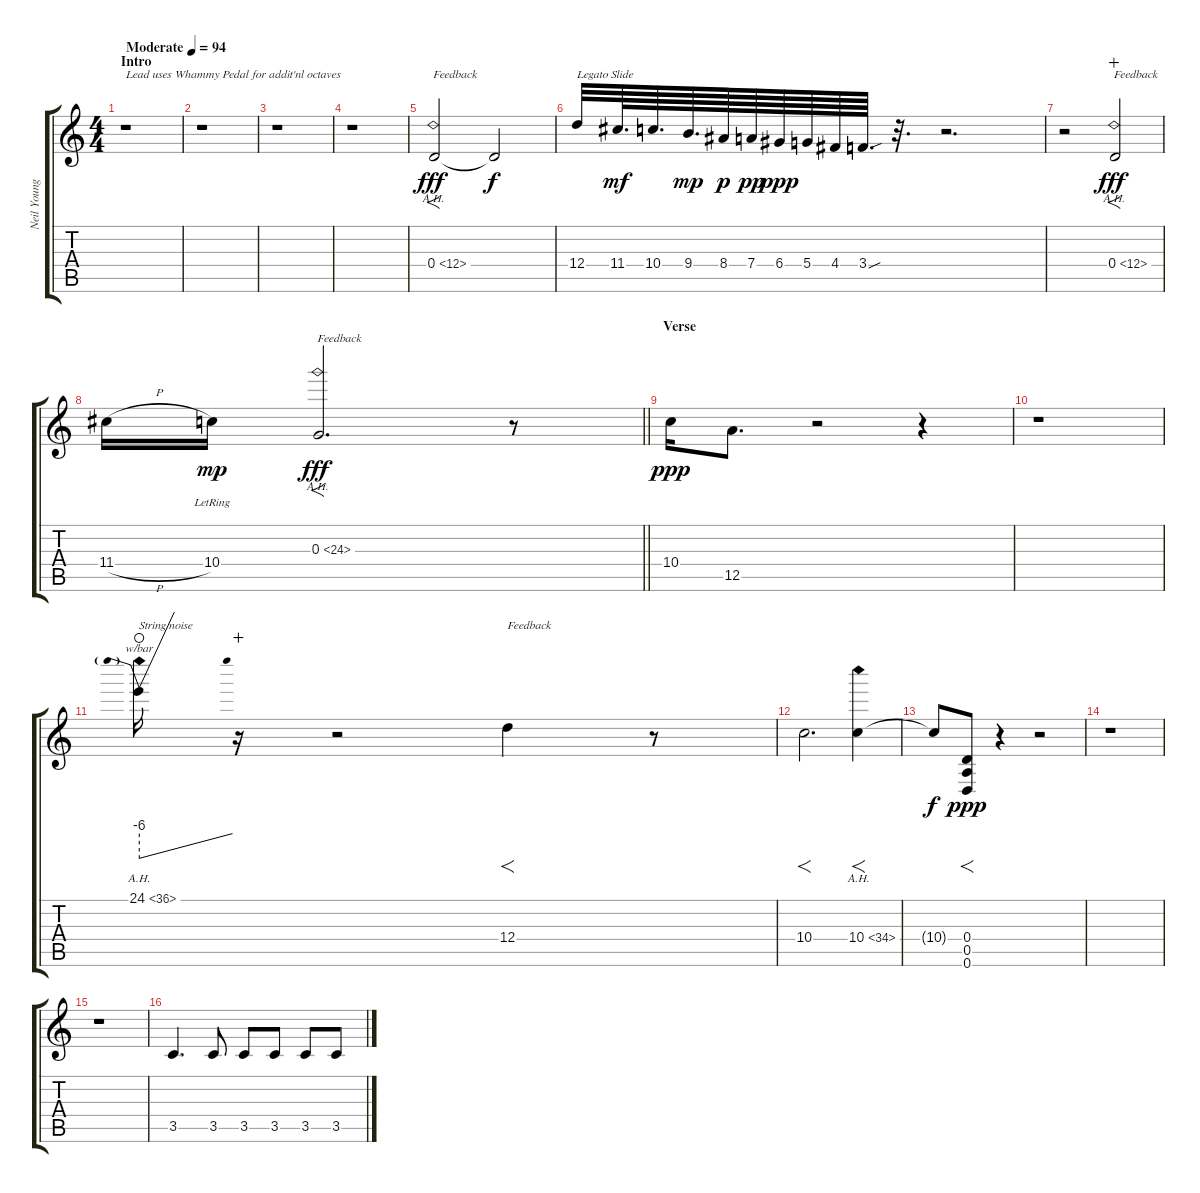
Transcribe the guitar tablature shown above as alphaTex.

\track ("Neil Young (Lead)" "Neil Young") {instrument overdrivenguitar}
\staff {score tabs}
\tuning (E4 B3 G3 D3 A2 D2) {hide}
\ts (4 4)
\section ("" "Intro")
\tempo (94 "Moderate")
\clef g2
\ks c
r.1{txt "Lead uses Whammy Pedal for addit'nl octaves" dy fff instrument overdrivenguitar} |
r.1 |
r.1 |
r.1 |
0.4{ah 12}.2{f txt "Feedback"} 0.4{t}.2{dy f} |
12.4.32{txt "Legato Slide"} 11.4.64{d dy mf} 10.4.64{d} 9.4.64{d dy mp} 8.4.64{dy p} 7.4.64{dy pp} 6.4.64{dy ppp} 5.4.64 4.4.64 3.4{sou}.64{d} r.32{d} r.2{d} |
r.2 0.4{ah 12}.2{f txt "Feedback" dy fff wahc} |
\barLineRight lightlight
11.4{h}.16 10.4{lr}.16{dy mp} 0.3{ah 24}.2{f d txt "Feedback" dy fff} r.8 |
\section ("" "Verse")
10.4.16{dy ppp} 12.5.8{d} r.2 r.4 |
r.1 |
24.1{ah 12}.16{tbe (predivedive default 0 -24 60 0) txt "String noise" waho} r.16{wahc} r.2 12.4.4{f txt "Feedback"} r.8 |
10.4.2{f d} 10.4{ah 24}.4{f} |
10.4{t}.8{dy f} (0.4 0.5 0.6).8{f dy ppp} r.4 r.2 |
r.1 |
r.1 |
3.5.4{d} 3.5.8 3.5.8 3.5.8 3.5.8 3.5.8
